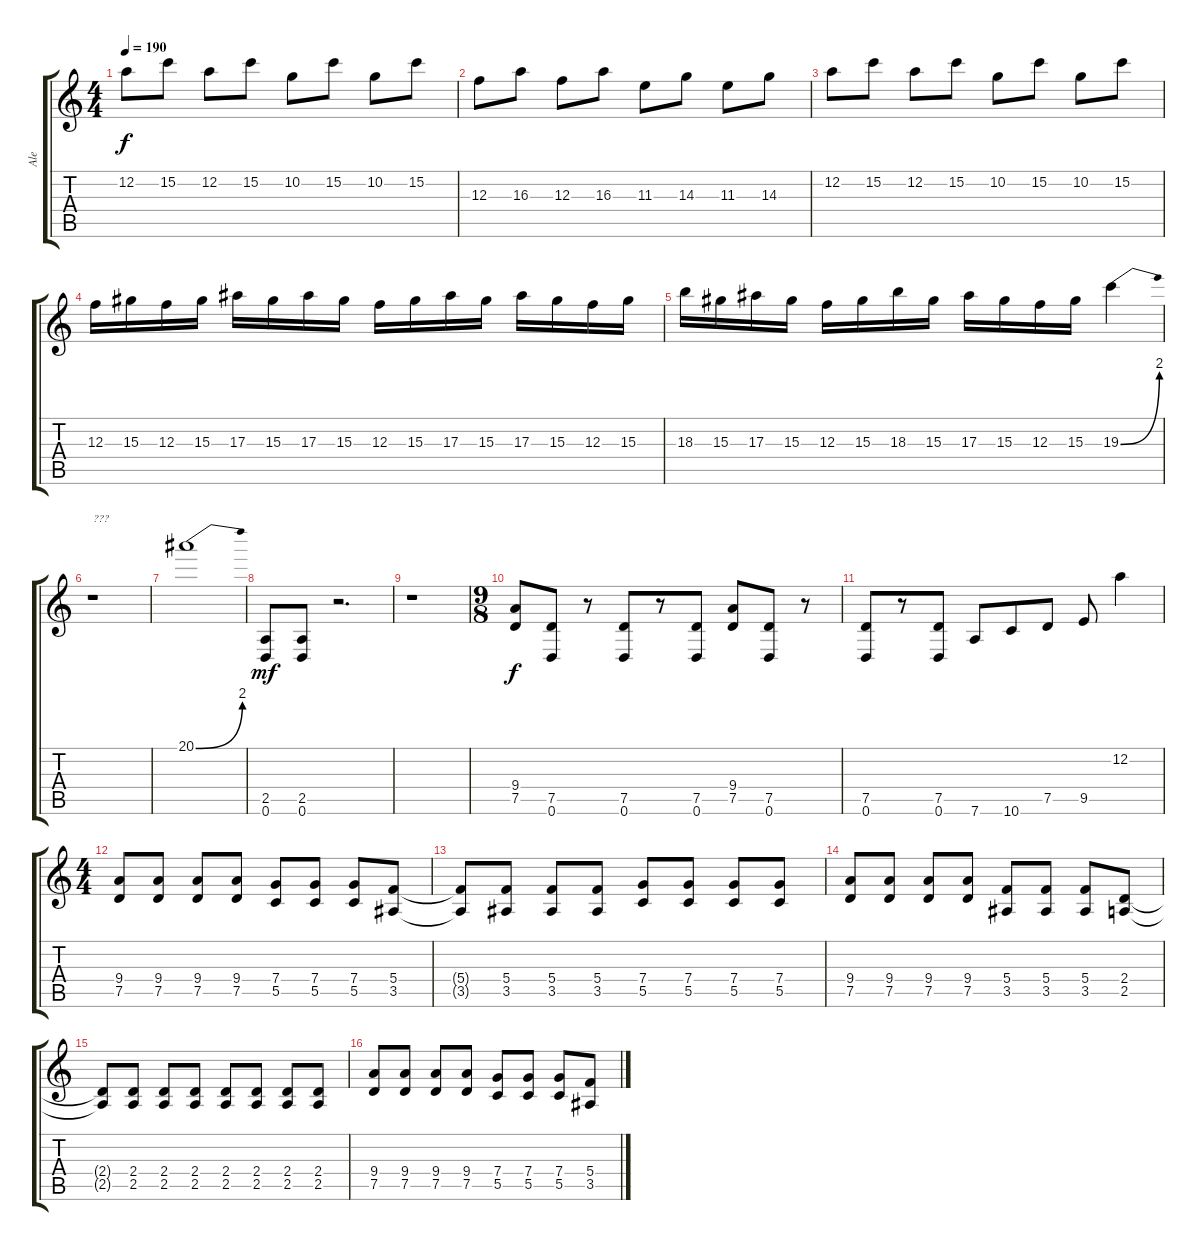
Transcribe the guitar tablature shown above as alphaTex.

\track ("Ale" "Ale") {instrument overdrivenguitar}
\staff {score tabs}
\tuning (D4 A3 F3 C3 G2 D2) {hide}
\ts (4 4)
\tempo 190
\clef g2
\ks c
12.2.8{dy f} 15.2.8 12.2.8 15.2.8 10.2.8 15.2.8 10.2.8 15.2.8 |
12.3.8 16.3.8 12.3.8 16.3.8 11.3.8 14.3.8 11.3.8 14.3.8 |
12.2.8 15.2.8 12.2.8 15.2.8 10.2.8 15.2.8 10.2.8 15.2.8 |
12.3.16 15.3.16 12.3.16 15.3.16 17.3.16 15.3.16 17.3.16 15.3.16 12.3.16 15.3.16 17.3.16 15.3.16 17.3.16 15.3.16 12.3.16 15.3.16 |
18.3.16 15.3.16 17.3.16 15.3.16 12.3.16 15.3.16 18.3.16 15.3.16 17.3.16 15.3.16 12.3.16 15.3.16 19.3{be (bend 0 0 60 8)}.4 |
r.1{txt "???"} |
20.1{be (bend 0 0 60 8)}.1 |
(2.5 0.6).8{dy mf volume 10} (2.5 0.6).8 r.2{d} |
r.1 |
\ts (9 8)
(9.4 7.5).8{dy f} (7.5 0.6).8 r.8 (7.5 0.6).8 r.8 (7.5 0.6).8 (9.4 7.5).8 (7.5 0.6).8 r.8 |
(7.5 0.6).8 r.8 (7.5 0.6).8 7.6.8 10.6.8 7.5.8 9.5.8 12.2.4 |
\ts (4 4)
(9.4 7.5).8 (9.4 7.5).8 (9.4 7.5).8 (9.4 7.5).8 (7.4 5.5).8 (7.4 5.5).8 (7.4 5.5).8 (5.4 3.5).8 |
(5.4{t} 3.5{t}).8 (5.4 3.5).8 (5.4 3.5).8 (5.4 3.5).8 (7.4 5.5).8 (7.4 5.5).8 (7.4 5.5).8 (7.4 5.5).8 |
(9.4 7.5).8 (9.4 7.5).8 (9.4 7.5).8 (9.4 7.5).8 (5.4 3.5).8 (5.4 3.5).8 (5.4 3.5).8 (2.4 2.5).8 |
(2.4{t} 2.5{t}).8 (2.4 2.5).8 (2.4 2.5).8 (2.4 2.5).8 (2.4 2.5).8 (2.4 2.5).8 (2.4 2.5).8 (2.4 2.5).8 |
(9.4 7.5).8 (9.4 7.5).8 (9.4 7.5).8 (9.4 7.5).8 (7.4 5.5).8 (7.4 5.5).8 (7.4 5.5).8 (5.4 3.5).8
